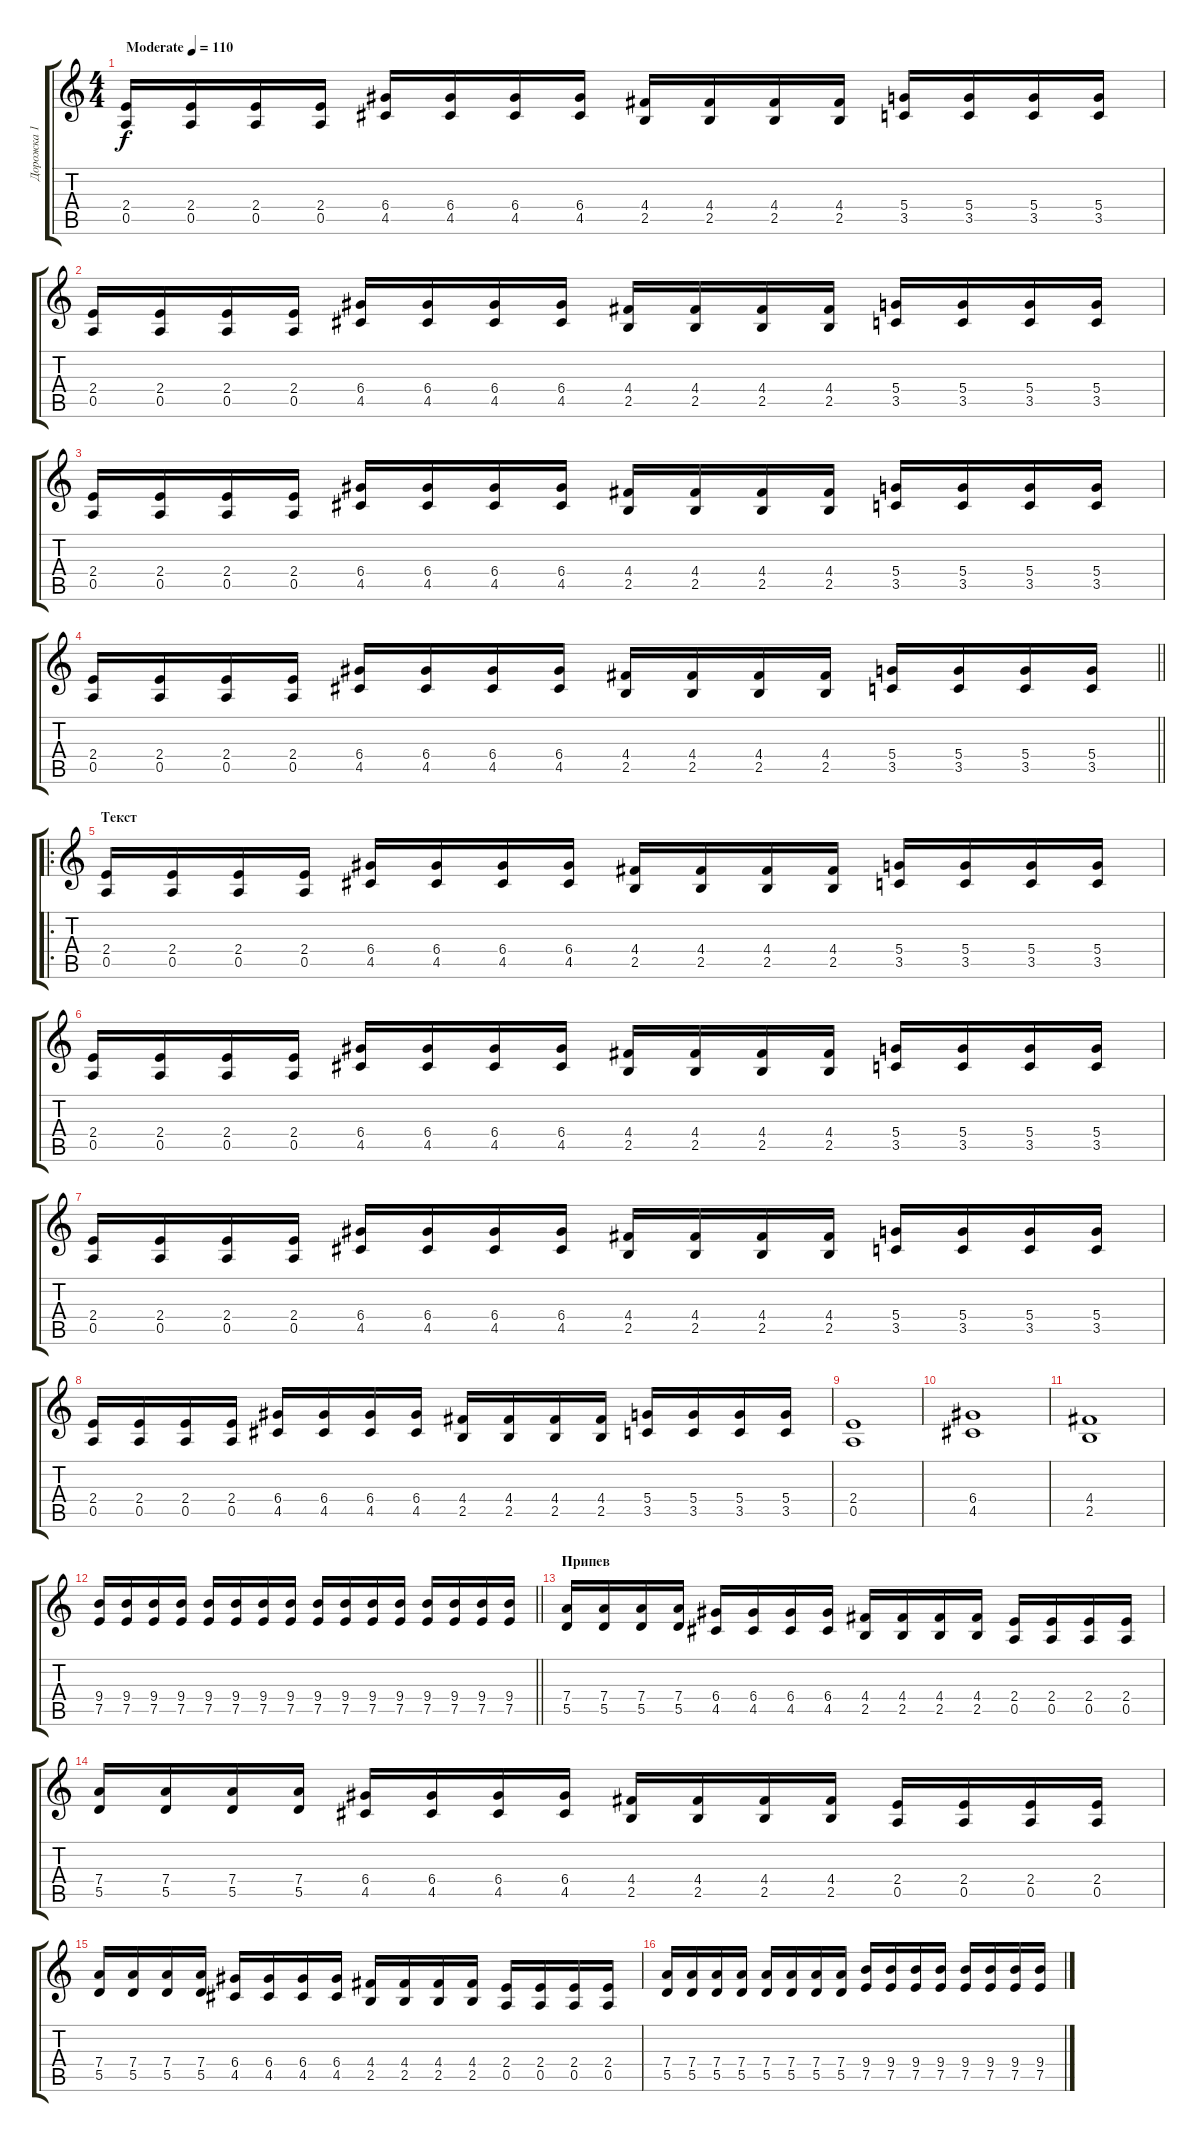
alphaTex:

\track ("Дорожка 1" "Дорожка 1") {instrument distortionguitar}
\staff {score tabs}
\tuning (E4 B3 G3 D3 A2 E2) {hide}
\ts (4 4)
\tempo (110 "Moderate")
\clef g2
\ks c
(2.4 0.5).16{dy f instrument distortionguitar} (2.4 0.5).16 (2.4 0.5).16 (2.4 0.5).16 (6.4 4.5).16 (6.4 4.5).16 (6.4 4.5).16 (6.4 4.5).16 (4.4 2.5).16 (4.4 2.5).16 (4.4 2.5).16 (4.4 2.5).16 (5.4 3.5).16 (5.4 3.5).16 (5.4 3.5).16 (5.4 3.5).16 |
(2.4 0.5).16 (2.4 0.5).16 (2.4 0.5).16 (2.4 0.5).16 (6.4 4.5).16 (6.4 4.5).16 (6.4 4.5).16 (6.4 4.5).16 (4.4 2.5).16 (4.4 2.5).16 (4.4 2.5).16 (4.4 2.5).16 (5.4 3.5).16 (5.4 3.5).16 (5.4 3.5).16 (5.4 3.5).16 |
(2.4 0.5).16 (2.4 0.5).16 (2.4 0.5).16 (2.4 0.5).16 (6.4 4.5).16 (6.4 4.5).16 (6.4 4.5).16 (6.4 4.5).16 (4.4 2.5).16 (4.4 2.5).16 (4.4 2.5).16 (4.4 2.5).16 (5.4 3.5).16 (5.4 3.5).16 (5.4 3.5).16 (5.4 3.5).16 |
\barLineRight lightlight
(2.4 0.5).16 (2.4 0.5).16 (2.4 0.5).16 (2.4 0.5).16 (6.4 4.5).16 (6.4 4.5).16 (6.4 4.5).16 (6.4 4.5).16 (4.4 2.5).16 (4.4 2.5).16 (4.4 2.5).16 (4.4 2.5).16 (5.4 3.5).16 (5.4 3.5).16 (5.4 3.5).16 (5.4 3.5).16 |
\ro
\section ("" "Текст")
(2.4 0.5).16 (2.4 0.5).16 (2.4 0.5).16 (2.4 0.5).16 (6.4 4.5).16 (6.4 4.5).16 (6.4 4.5).16 (6.4 4.5).16 (4.4 2.5).16 (4.4 2.5).16 (4.4 2.5).16 (4.4 2.5).16 (5.4 3.5).16 (5.4 3.5).16 (5.4 3.5).16 (5.4 3.5).16 |
(2.4 0.5).16 (2.4 0.5).16 (2.4 0.5).16 (2.4 0.5).16 (6.4 4.5).16 (6.4 4.5).16 (6.4 4.5).16 (6.4 4.5).16 (4.4 2.5).16 (4.4 2.5).16 (4.4 2.5).16 (4.4 2.5).16 (5.4 3.5).16 (5.4 3.5).16 (5.4 3.5).16 (5.4 3.5).16 |
(2.4 0.5).16 (2.4 0.5).16 (2.4 0.5).16 (2.4 0.5).16 (6.4 4.5).16 (6.4 4.5).16 (6.4 4.5).16 (6.4 4.5).16 (4.4 2.5).16 (4.4 2.5).16 (4.4 2.5).16 (4.4 2.5).16 (5.4 3.5).16 (5.4 3.5).16 (5.4 3.5).16 (5.4 3.5).16 |
(2.4 0.5).16 (2.4 0.5).16 (2.4 0.5).16 (2.4 0.5).16 (6.4 4.5).16 (6.4 4.5).16 (6.4 4.5).16 (6.4 4.5).16 (4.4 2.5).16 (4.4 2.5).16 (4.4 2.5).16 (4.4 2.5).16 (5.4 3.5).16 (5.4 3.5).16 (5.4 3.5).16 (5.4 3.5).16 |
(2.4 0.5).1 |
(6.4 4.5).1 |
(4.4 2.5).1 |
\barLineRight lightlight
(9.4 7.5).16 (9.4 7.5).16 (9.4 7.5).16 (9.4 7.5).16 (9.4 7.5).16 (9.4 7.5).16 (9.4 7.5).16 (9.4 7.5).16 (9.4 7.5).16 (9.4 7.5).16 (9.4 7.5).16 (9.4 7.5).16 (9.4 7.5).16 (9.4 7.5).16 (9.4 7.5).16 (9.4 7.5).16 |
\section ("" "Припев")
(7.4 5.5).16 (7.4 5.5).16 (7.4 5.5).16 (7.4 5.5).16 (6.4 4.5).16 (6.4 4.5).16 (6.4 4.5).16 (6.4 4.5).16 (4.4 2.5).16 (4.4 2.5).16 (4.4 2.5).16 (4.4 2.5).16 (2.4 0.5).16 (2.4 0.5).16 (2.4 0.5).16 (2.4 0.5).16 |
(7.4 5.5).16 (7.4 5.5).16 (7.4 5.5).16 (7.4 5.5).16 (6.4 4.5).16 (6.4 4.5).16 (6.4 4.5).16 (6.4 4.5).16 (4.4 2.5).16 (4.4 2.5).16 (4.4 2.5).16 (4.4 2.5).16 (2.4 0.5).16 (2.4 0.5).16 (2.4 0.5).16 (2.4 0.5).16 |
(7.4 5.5).16 (7.4 5.5).16 (7.4 5.5).16 (7.4 5.5).16 (6.4 4.5).16 (6.4 4.5).16 (6.4 4.5).16 (6.4 4.5).16 (4.4 2.5).16 (4.4 2.5).16 (4.4 2.5).16 (4.4 2.5).16 (2.4 0.5).16 (2.4 0.5).16 (2.4 0.5).16 (2.4 0.5).16 |
(7.4 5.5).16 (7.4 5.5).16 (7.4 5.5).16 (7.4 5.5).16 (7.4 5.5).16 (7.4 5.5).16 (7.4 5.5).16 (7.4 5.5).16 (9.4 7.5).16 (9.4 7.5).16 (9.4 7.5).16 (9.4 7.5).16 (9.4 7.5).16 (9.4 7.5).16 (9.4 7.5).16 (9.4 7.5).16
